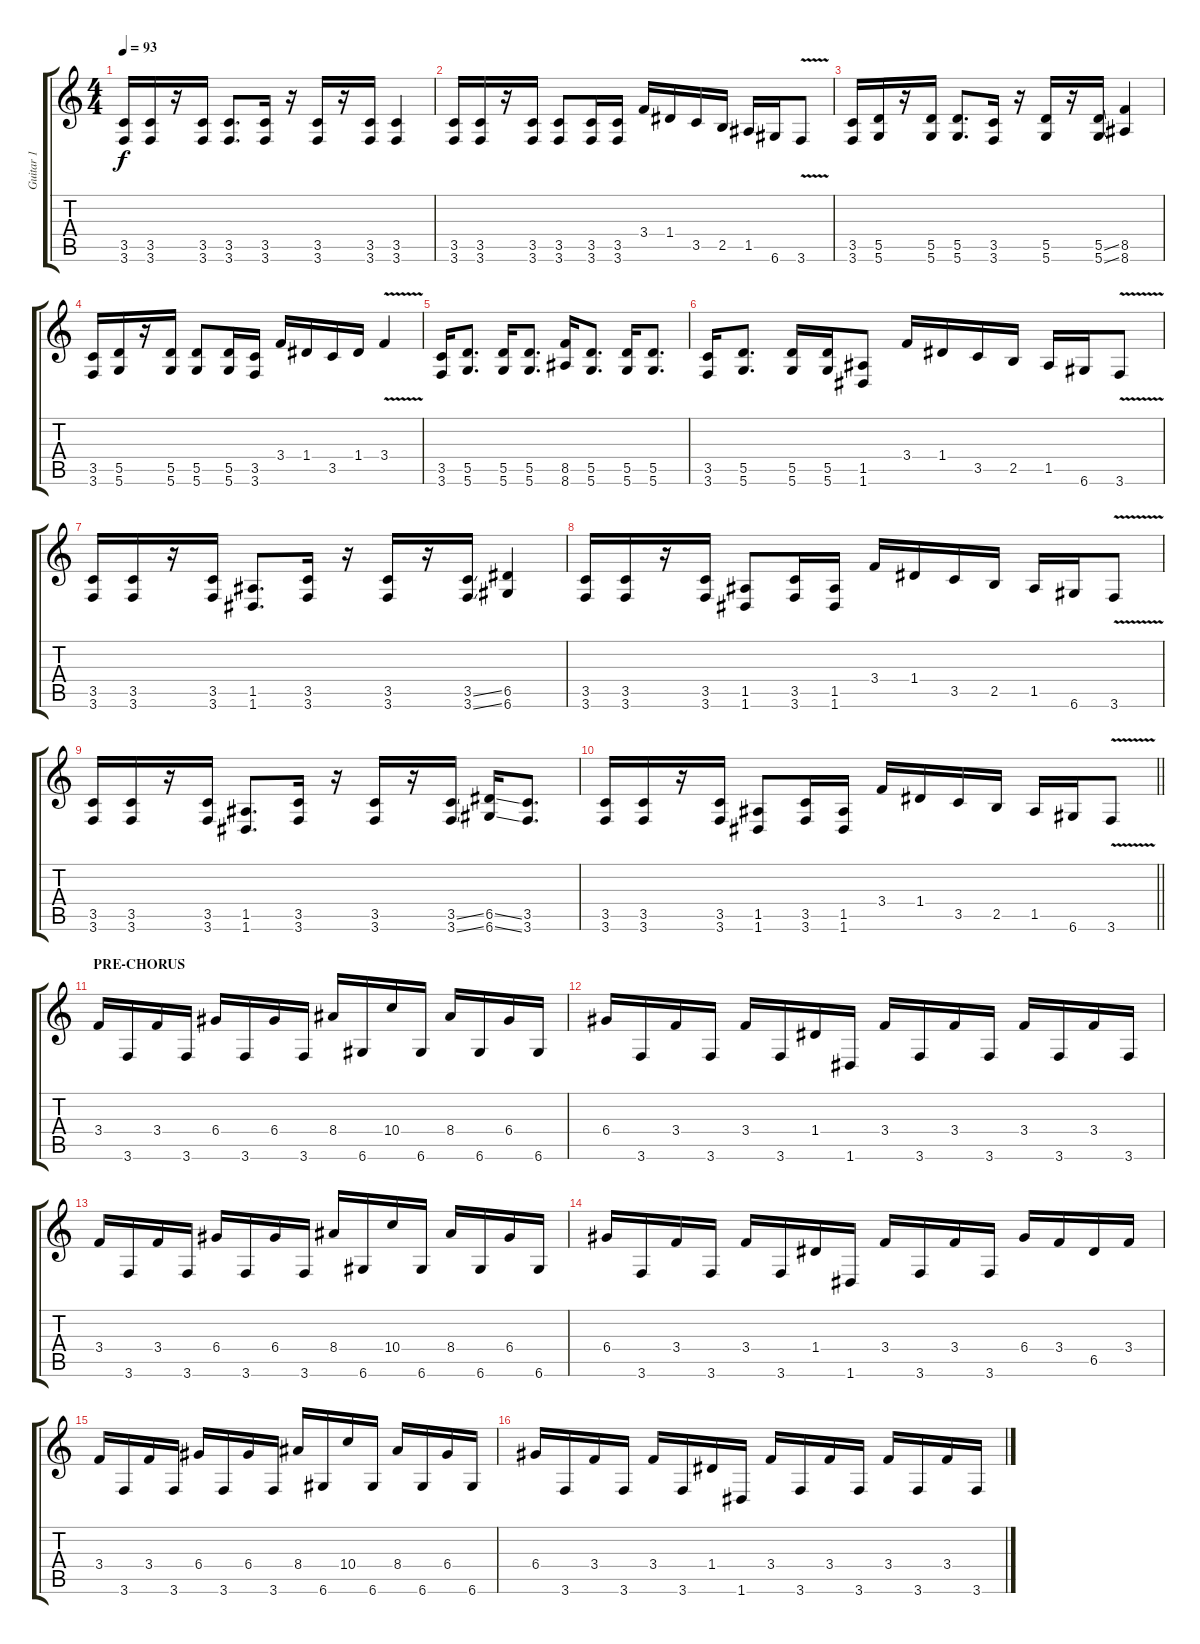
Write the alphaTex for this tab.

\track ("Guitar 1" "Guitar 1") {instrument distortionguitar}
\staff {score tabs}
\tuning (E4 B3 G3 D3 A2 D2) {hide}
\ts (4 4)
\tempo 93
\clef g2
\ks c
(3.5 3.6).16{dy f} (3.5 3.6).16 r.16 (3.5 3.6).16 (3.5 3.6).8{d} (3.5 3.6).16 r.16 (3.5 3.6).16 r.16 (3.5 3.6).16 (3.5 3.6).4 |
(3.5 3.6).16 (3.5 3.6).16 r.16 (3.5 3.6).16 (3.5 3.6).8 (3.5 3.6).16 (3.5 3.6).16 3.4.16 1.4.16 3.5.16 2.5.16 1.5.16 6.6.16 3.6{v}.8 |
(3.5 3.6).16 (5.5 5.6).16 r.16 (5.5 5.6).16 (5.5 5.6).8{d} (3.5 3.6).16 r.16 (5.5 5.6).16 r.16 (5.5{ss} 5.6{ss}).16 (8.5 8.6).4 |
(3.5 3.6).16 (5.5 5.6).16 r.16 (5.5 5.6).16 (5.5 5.6).8 (5.5 5.6).16 (3.5 3.6).16 3.4.16 1.4.16 3.5.16 1.4.16 3.4{v}.4 |
(3.5 3.6).16 (5.5 5.6).8{d} (5.5 5.6).16 (5.5 5.6).8{d} (8.5 8.6).16 (5.5 5.6).8{d} (5.5 5.6).16 (5.5 5.6).8{d} |
(3.5 3.6).16 (5.5 5.6).8{d} (5.5 5.6).16 (5.5 5.6).16 (1.5 1.6).8 3.4.16 1.4.16 3.5.16 2.5.16 1.5.16 6.6.16 3.6{v}.8 |
(3.5 3.6).16 (3.5 3.6).16 r.16 (3.5 3.6).16 (1.5 1.6).8{d} (3.5 3.6).16 r.16 (3.5 3.6).16 r.16 (3.5{ss} 3.6{ss}).16 (6.5 6.6).4 |
(3.5 3.6).16 (3.5 3.6).16 r.16 (3.5 3.6).16 (1.5 1.6).8 (3.5 3.6).16 (1.5 1.6).16 3.4.16 1.4.16 3.5.16 2.5.16 1.5.16 6.6.16 3.6{v}.8 |
(3.5 3.6).16 (3.5 3.6).16 r.16 (3.5 3.6).16 (1.5 1.6).8{d} (3.5 3.6).16 r.16 (3.5 3.6).16 r.16 (3.5{ss} 3.6{ss}).16 (6.5{ss} 6.6{ss}).16 (3.5 3.6).8{d} |
\barLineRight lightlight
(3.5 3.6).16 (3.5 3.6).16 r.16 (3.5 3.6).16 (1.5 1.6).8 (3.5 3.6).16 (1.5 1.6).16 3.4.16 1.4.16 3.5.16 2.5.16 1.5.16 6.6.16 3.6{v}.8 |
\section ("" "PRE-CHORUS")
3.4.16{balance 8} 3.6.16 3.4.16 3.6.16 6.4.16 3.6.16 6.4.16 3.6.16 8.4.16 6.6.16 10.4.16 6.6.16 8.4.16 6.6.16 6.4.16 6.6.16 |
6.4.16 3.6.16 3.4.16 3.6.16 3.4.16 3.6.16 1.4.16 1.6.16 3.4.16 3.6.16 3.4.16 3.6.16 3.4.16 3.6.16 3.4.16 3.6.16 |
3.4.16 3.6.16 3.4.16 3.6.16 6.4.16 3.6.16 6.4.16 3.6.16 8.4.16 6.6.16 10.4.16 6.6.16 8.4.16 6.6.16 6.4.16 6.6.16 |
6.4.16 3.6.16 3.4.16 3.6.16 3.4.16 3.6.16 1.4.16 1.6.16 3.4.16 3.6.16 3.4.16 3.6.16 6.4.16 3.4.16 6.5.16 3.4.16 |
3.4.16 3.6.16 3.4.16 3.6.16 6.4.16 3.6.16 6.4.16 3.6.16 8.4.16 6.6.16 10.4.16 6.6.16 8.4.16 6.6.16 6.4.16 6.6.16 |
6.4.16 3.6.16 3.4.16 3.6.16 3.4.16 3.6.16 1.4.16 1.6.16 3.4.16 3.6.16 3.4.16 3.6.16 3.4.16 3.6.16 3.4.16 3.6.16
